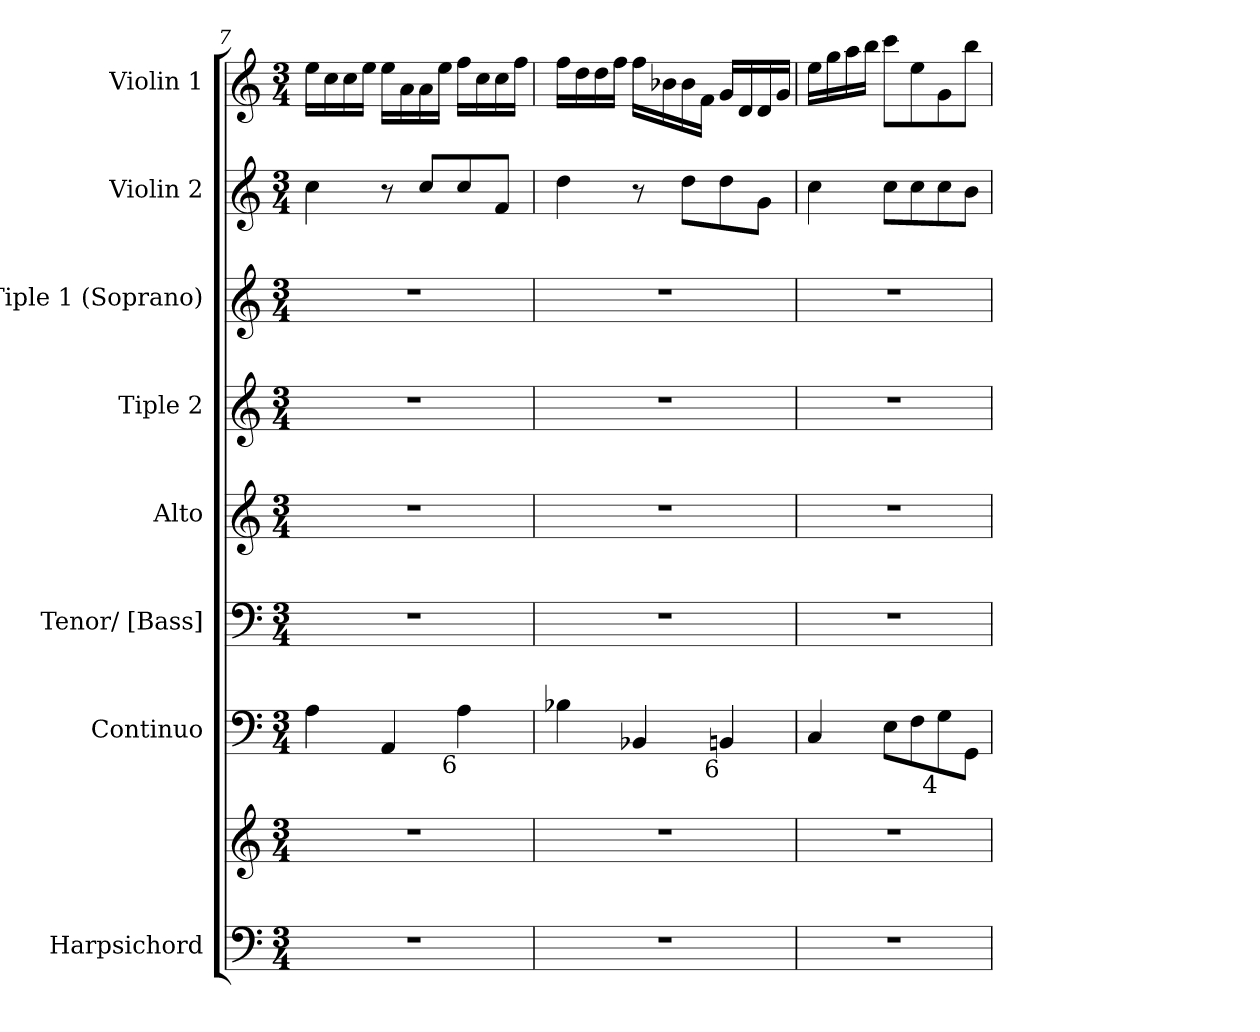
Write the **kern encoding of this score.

**kern	**kern	**kern	**kern	**kern	**kern	**kern	**kern	**kern
*part8	*part8	*part7	*part6	*part5	*part4	*part3	*part2	*part1
*staff9	*staff8	*staff7	*staff6	*staff5	*staff4	*staff3	*staff2	*staff1
*I"Harpsichord	*	*I"Continuo	*I"Tenor/ [Bass]	*I"Alto	*I"Tiple 2	*I"Tiple 1 (Soprano)	*I"Violin 2	*I"Violin 1
*	*	*I'Cont.	*I'T/B.	*I'A.	*	*I'S1.	*I'Vln. 2	*I'Vln. 1
*clefF4	*clefG2	*clefF4	*clefF4	*clefG2	*clefG2	*clefG2	*clefG2	*clefG2
*k[]	*k[]	*k[]	*k[]	*k[]	*k[]	*k[]	*k[]	*k[]
*C:	*C:	*C:	*C:	*C:	*C:	*C:	*C:	*C:
*M3/4	*M3/4	*M3/4	*M3/4	*M3/4	*M3/4	*M3/4	*M3/4	*M3/4
=7	=7	=7	=7	=7	=7	=7	=7	=7
!LO:N:vis=1	!LO:N:vis=1	!	!LO:N:vis=1	!LO:N:vis=1	!LO:N:vis=1	!LO:N:vis=1	!	!
2.r	2.r	4Ai\	2.r	2.r	2.r	2.r	4cci\	16eei\LL
.	.	.	.	.	.	.	.	16cci\
.	.	.	.	.	.	.	.	16cci\
.	.	.	.	.	.	.	.	16eei\JJ
.	.	4AAi/	.	.	.	.	8r	16eei\LL
.	.	.	.	.	.	.	.	16ai\
.	.	.	.	.	.	.	8cci/L	16ai\
.	.	.	.	.	.	.	.	16eei\JJ
!	!	!LO:TX:b:rj:t=6	!	!	!	!	!	!
.	.	4Ai\	.	.	.	.	8cci/	16ffi\LL
.	.	.	.	.	.	.	.	16cci\
.	.	.	.	.	.	.	8fi/J	16cci\
.	.	.	.	.	.	.	.	16ffi\JJ
!!LO:LB:g=z
=8	=8	=8	=8	=8	=8	=8	=8	=8
!LO:N:vis=1	!LO:N:vis=1	!	!LO:N:vis=1	!LO:N:vis=1	!LO:N:vis=1	!LO:N:vis=1	!	!
2.r	2.r	4B-Xi\	2.r	2.r	2.r	2.r	4ddi\	16ffi\LL
.	.	.	.	.	.	.	.	16ddi\
.	.	.	.	.	.	.	.	16ddi\
.	.	.	.	.	.	.	.	16ffi\JJ
.	.	4BB-Xi/	.	.	.	.	8r	16ffi\LL
.	.	.	.	.	.	.	.	16b-Xi\
.	.	.	.	.	.	.	8ddi\L	16b-i\
.	.	.	.	.	.	.	.	16fi\JJ
!	!	!LO:TX:b:rj:t=6	!	!	!	!	!	!
.	.	4BBni/	.	.	.	.	8ddi\	16gi/LL
.	.	.	.	.	.	.	.	16di/
.	.	.	.	.	.	.	8gi\J	16di/
.	.	.	.	.	.	.	.	16gi/JJ
=9	=9	=9	=9	=9	=9	=9	=9	=9
!LO:N:vis=1	!LO:N:vis=1	!	!LO:N:vis=1	!LO:N:vis=1	!LO:N:vis=1	!LO:N:vis=1	!	!
2.r	2.r	4Ci/	2.r	2.r	2.r	2.r	4cci\	16eei\LL
.	.	.	.	.	.	.	.	16ggi\
.	.	.	.	.	.	.	.	16aai\
.	.	.	.	.	.	.	.	16bbi\JJ
.	.	8Ei\L	.	.	.	.	8cci\L	8ccci\L
.	.	8Fi\	.	.	.	.	8cci\	8eei\
!	!	!LO:TX:b:rj:t=4	!	!	!	!	!	!
.	.	8Gi\	.	.	.	.	8cci\	8gi\
.	.	8GGi\J	.	.	.	.	8bi\J	8bbi\J
=	=	=	=	=	=	=	=	=
*-	*-	*-	*-	*-	*-	*-	*-	*-
